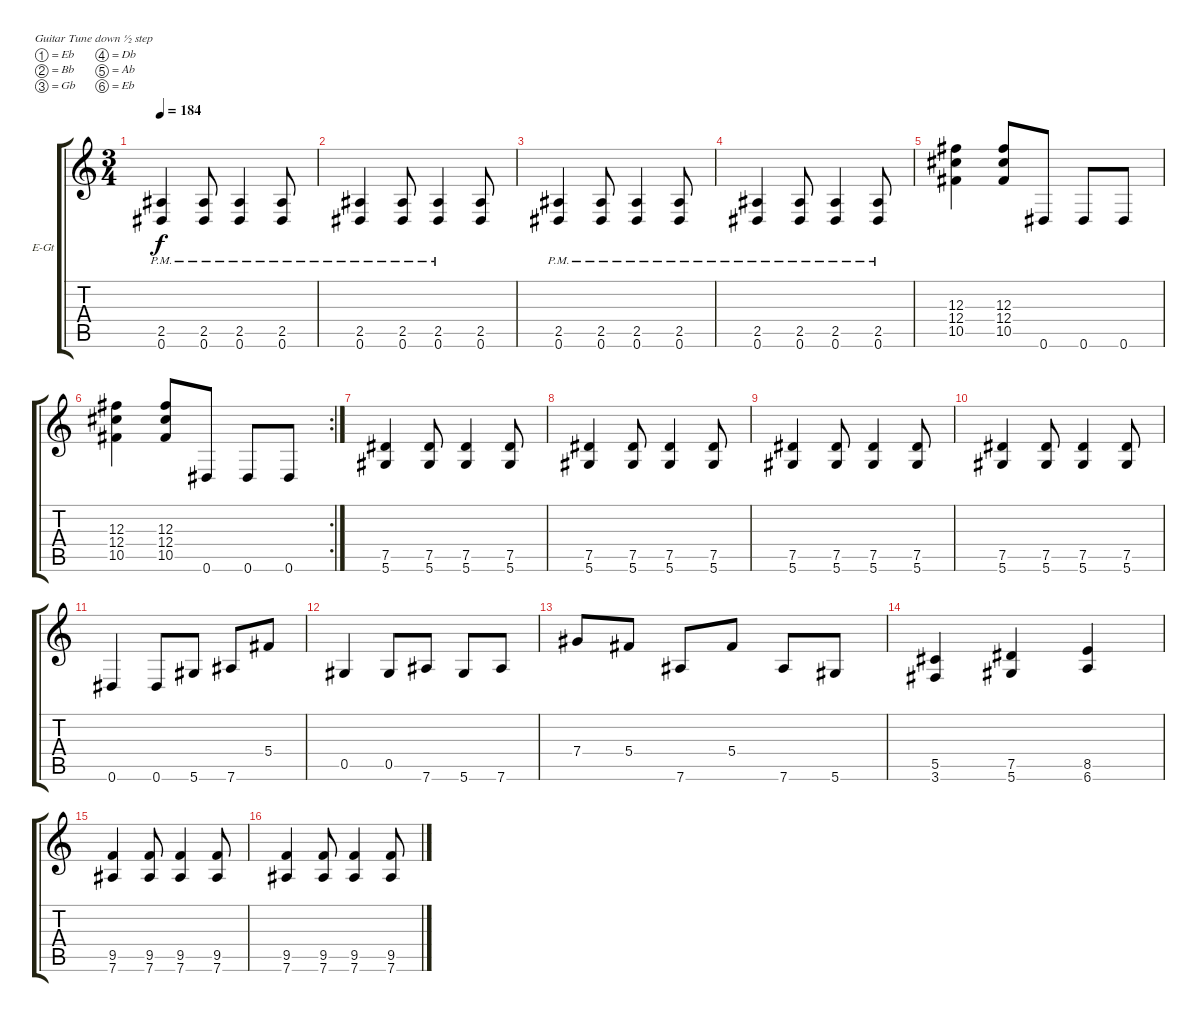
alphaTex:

\bracketExtendMode groupsimilarinstruments
\firstSystemTrackNameOrientation horizontal
\otherSystemsTrackNameOrientation horizontal
\track ("Guitar" "E-Gt") {instrument distortionguitar}
\staff {score tabs}
\tuning (Eb4 Bb3 Gb3 Db3 Ab2 Eb2)
\ts (3 4)
\tempo 184
\clef g2
\ks c
(2.5{pm} 0.6{pm}).4{dy f} (2.5{pm} 0.6{pm}).8 (2.5{pm} 0.6{pm}).4 (2.5{pm} 0.6{pm}).8 |
(2.5{pm} 0.6{pm}).4 (2.5{pm} 0.6{pm}).8 (2.5{pm} 0.6{pm}).4 (2.5 0.6).8 |
(2.5{pm} 0.6{pm}).4 (2.5{pm} 0.6{pm}).8 (2.5{pm} 0.6{pm}).4 (2.5{pm} 0.6{pm}).8 |
(2.5{pm} 0.6{pm}).4 (2.5{pm} 0.6{pm}).8 (2.5{pm} 0.6{pm}).4 (2.5{pm} 0.6{pm}).8 |
(12.3 12.4 10.5).4 (12.3 12.4 10.5).8 0.6.8 0.6.8 0.6.8 |
\rc 2
(12.3 12.4 10.5).4 (12.3 12.4 10.5).8 0.6.8 0.6.8 0.6.8 |
(7.5 5.6).4 (7.5 5.6).8 (7.5 5.6).4 (7.5 5.6).8 |
(7.5 5.6).4 (7.5 5.6).8 (7.5 5.6).4 (7.5 5.6).8 |
(7.5 5.6).4 (7.5 5.6).8 (7.5 5.6).4 (7.5 5.6).8 |
(7.5 5.6).4 (7.5 5.6).8 (7.5 5.6).4 (7.5 5.6).8 |
0.6.4 0.6.8 5.6.8 7.6.8 5.4.8 |
0.5.4 0.5.8 7.6.8 5.6.8 7.6.8 |
7.4.8 5.4.8 7.6.8 5.4.8 7.6.8 5.6.8 |
(5.5 3.6).4 (7.5 5.6).4 (8.5 6.6).4 |
(9.5 7.6).4 (9.5 7.6).8 (9.5 7.6).4 (9.5 7.6).8 |
(9.5 7.6).4 (9.5 7.6).8 (9.5 7.6).4 (9.5 7.6).8
